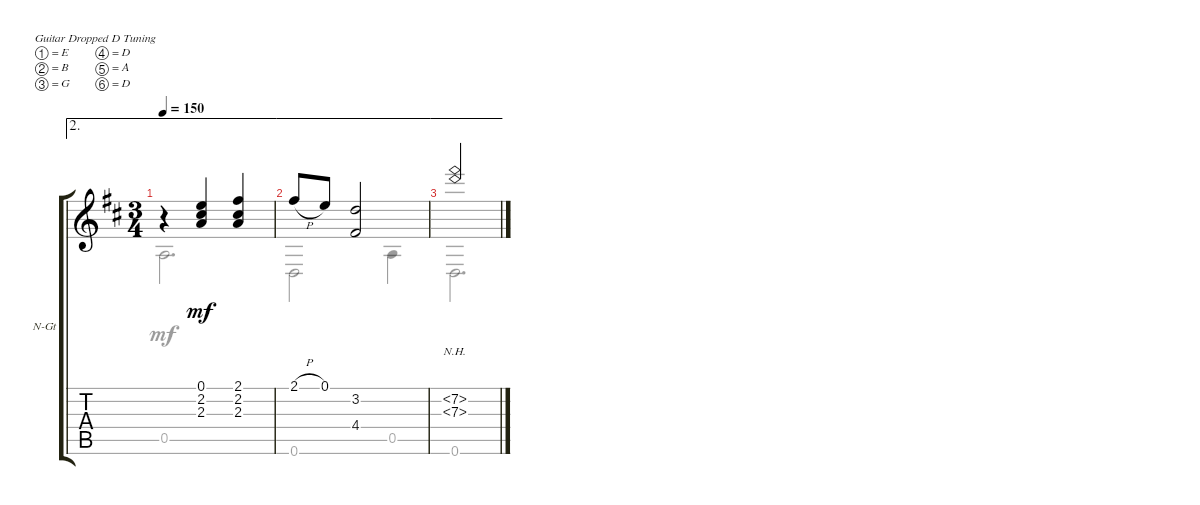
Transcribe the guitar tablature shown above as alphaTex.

\defaultSystemsLayout 4
\bracketExtendMode groupsimilarinstruments
\firstSystemTrackNameOrientation horizontal
\otherSystemsTrackNameOrientation horizontal
\track ("Nylon Guitar" "N-Gt") {instrument acousticguitarnylon}
\staff {score tabs}
\tuning (E4 B3 G3 D3 A2 D2)
\voice
\ae 2
\ts (3 4)
\tempo 150
\clef g2
\ks d
r.4{dy mf} (0.1 2.2 2.3).4 (2.3 2.2 2.1).4 |
\ae 2
2.1{h}.8 0.1.8 (3.2 4.4).2 |
\ae 2
(7.2{nh} 7.3{nh}).2 |
\voice
\clef g2
\ottava regular
\simile none
\ks d
0.5.2{d dy mf} |
0.6.2 0.5.4 |
0.6.2{d} |
